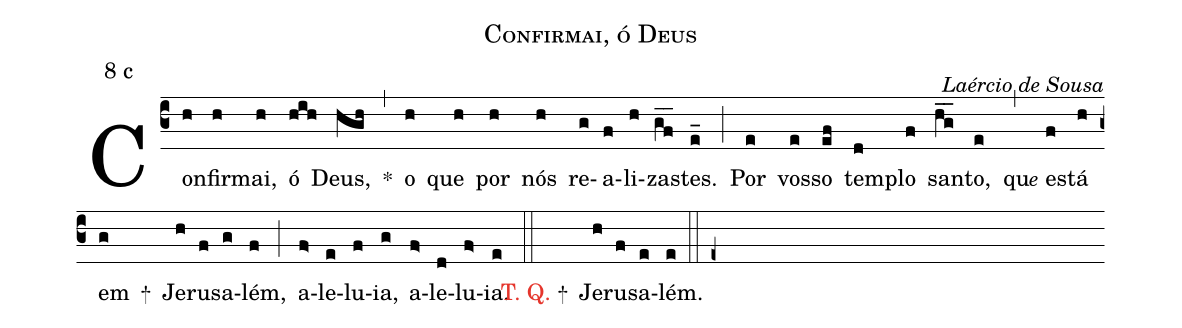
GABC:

name: Confirmai, ó Deus;
mode: 8;
mode-differentia: c;
commentary: Laércio de Sousa;
%%
(c3)

Con(h)fir(h)mai,(h) ó(hih) Deus,(hgh) *(,) o(h) que(h) por(h) nós(h) re(g)a(f)li(h)zas(gf__)tes.(e_) (;) Por(e) vos(e)so(ef) tem(d)plo(f) san(hg__)to,(e) (,) qu<e>e</e> es(f)tá(h) em(g) +() Je(h)ru(f)sa(g)lém,(f) (;) a(f>)le(e)lu(f)ia,(g) a(f>)le(d)lu(f>)ia.(e)

(::)

<nlba><c>T. Q.</c> +() Je</nlba>(h)ru(f)sa(e)lém.(e)

(::)

(e+)
